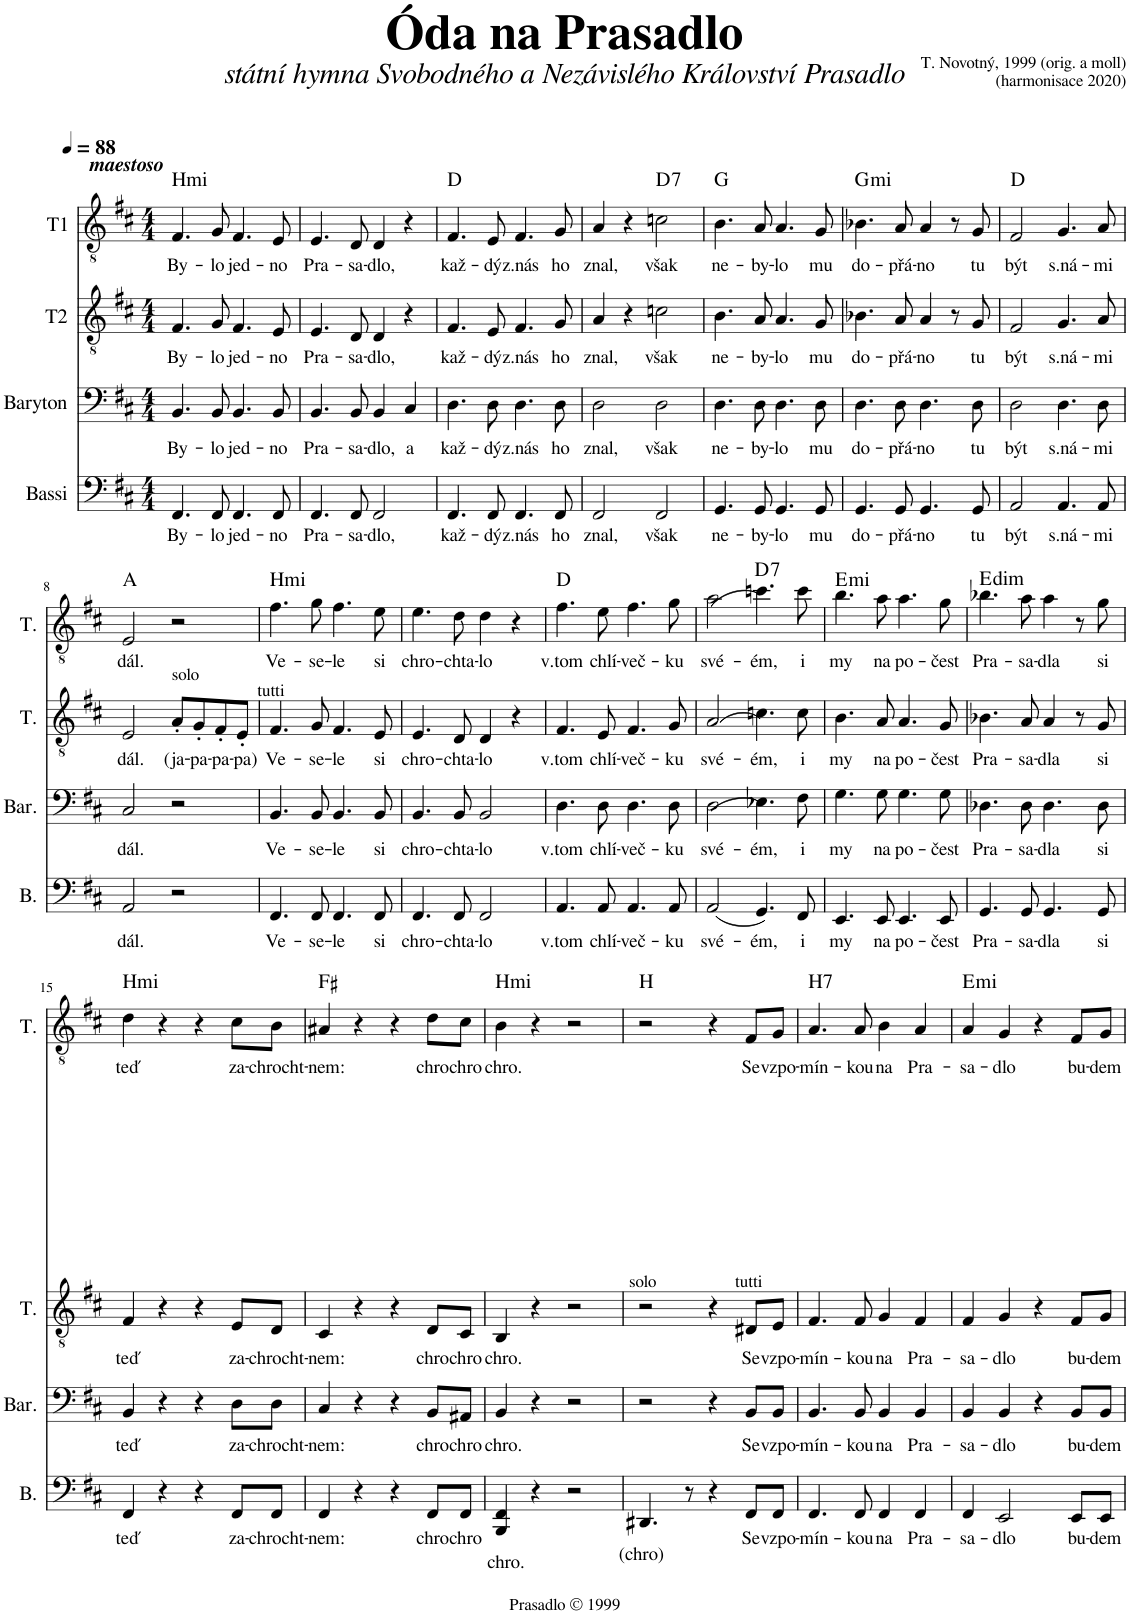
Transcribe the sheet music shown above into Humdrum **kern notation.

**kern	**text	**kern	**text	**kern	**text	**kern	**text	**harte
*part4	*part4	*part3	*part3	*part2	*part2	*part1	*part1	*part1
*staff4	*staff4	*staff3	*staff3	*staff2	*staff2	*staff1	*staff1	*
*I"Bassi	*	*I"Baryton	*	*I"T2	*	*I"T1	*	*
*I'B.	*	*I'Bar.	*	*I'T.	*	*I'T.	*	*
*clefF4	*	*clefF4	*	*clefGv2	*	*clefGv2	*	*
*k[f#c#]	*	*k[f#c#]	*	*k[f#c#]	*	*k[f#c#]	*	*
*M4/4	*	*M4/4	*	*M4/4	*	*M4/4	*	*
*MM88	*	*MM88	*	*MM88	*	*MM88	*	*
=1	=1	=1	=1	=1	=1	=1	=1	=1
!	!	!	!	!	!	!LO:TX:a:Bi:t=maestoso	!	!
!	!LO:LY:b	!	!LO:LY:b	!	!LO:LY:b	!	!LO:LY:b	!LO:H:kt=Hmi
4.FF#/	By-	4.BB/	By-	4.F#/	By-	4.F#/	By-	N
!	!LO:LY:b	!	!LO:LY:b	!	!LO:LY:b	!	!LO:LY:b	!
8FF#/	-lo	8BB/	-lo	8G/	-lo	8G/	-lo	.
!	!LO:LY:b	!	!LO:LY:b	!	!LO:LY:b	!	!LO:LY:b	!
4.FF#/	jed-	4.BB/	jed-	4.F#/	jed-	4.F#/	jed-	.
!	!LO:LY:b	!	!LO:LY:b	!	!LO:LY:b	!	!LO:LY:b	!
8FF#/	-no	8BB/	-no	8E/	-no	8E/	-no	.
=2	=2	=2	=2	=2	=2	=2	=2	=2
!	!LO:LY:b	!	!LO:LY:b	!	!LO:LY:b	!	!LO:LY:b	!
4.FF#/	Pra-	4.BB/	Pra-	4.E/	Pra-	4.E/	Pra-	.
!	!LO:LY:b	!	!LO:LY:b	!	!LO:LY:b	!	!LO:LY:b	!
8FF#/	-sa-	8BB/	-sa-	8D/	-sa-	8D/	-sa-	.
!	!LO:LY:b	!	!LO:LY:b	!	!LO:LY:b	!	!LO:LY:b	!
2FF#/	-dlo,	4BB/	-dlo,	4D/	-dlo,	4D/	-dlo,	.
!	!	!	!LO:LY:b	!	!	!	!	!
.	.	4C#/	a	4r	.	4r	.	.
=3	=3	=3	=3	=3	=3	=3	=3	=3
!	!LO:LY:b	!	!LO:LY:b	!	!LO:LY:b	!	!LO:LY:b	!
4.FF#/	kaž-	4.D\	kaž-	4.F#/	kaž-	4.F#/	kaž-	D:maj
!	!LO:LY:b	!	!LO:LY:b	!	!LO:LY:b	!	!LO:LY:b	!
8FF#/	-dý	8D\	-dý	8E/	-dý	8E/	-dý	.
!	!LO:LY:b	!	!LO:LY:b	!	!LO:LY:b	!	!LO:LY:b	!
4.FF#/	z.nás	4.D\	z.nás	4.F#/	z.nás	4.F#/	z.nás	.
!	!LO:LY:b	!	!LO:LY:b	!	!LO:LY:b	!	!LO:LY:b	!
8FF#/	ho	8D\	ho	8G/	ho	8G/	ho	.
=4	=4	=4	=4	=4	=4	=4	=4	=4
!	!LO:LY:b	!	!LO:LY:b	!	!LO:LY:b	!	!LO:LY:b	!
2FF#/	znal,	2D\	znal,	4A/	znal,	4A/	znal,	.
.	.	.	.	4r	.	4r	.	.
!	!LO:LY:b	!	!LO:LY:b	!	!LO:LY:b	!	!LO:LY:b	!LO:H:kt=7
2FF#/	však	2D\	však	2cn\	však	2cn\	však	D:7
=5	=5	=5	=5	=5	=5	=5	=5	=5
!	!LO:LY:b	!	!LO:LY:b	!	!LO:LY:b	!	!LO:LY:b	!
4.GG/	ne-	4.D\	ne-	4.B\	ne-	4.B\	ne-	G:maj
!	!LO:LY:b	!	!LO:LY:b	!	!LO:LY:b	!	!LO:LY:b	!
8GG/	-by-	8D\	-by-	8A/	-by-	8A/	-by-	.
!	!LO:LY:b	!	!LO:LY:b	!	!LO:LY:b	!	!LO:LY:b	!
4.GG/	-lo	4.D\	-lo	4.A/	-lo	4.A/	-lo	.
!	!LO:LY:b	!	!LO:LY:b	!	!LO:LY:b	!	!LO:LY:b	!
8GG/	mu	8D\	mu	8G/	mu	8G/	mu	.
=6	=6	=6	=6	=6	=6	=6	=6	=6
!	!LO:LY:b	!	!LO:LY:b	!	!LO:LY:b	!	!LO:LY:b	!LO:H:kt=mi
4.GG/	do-	4.D\	do-	4.B-X\	do-	4.B-X\	do-	G:min
!	!LO:LY:b	!	!LO:LY:b	!	!LO:LY:b	!	!LO:LY:b	!
8GG/	-přá-	8D\	-přá-	8A/	-přá-	8A/	-přá-	.
!	!LO:LY:b	!	!LO:LY:b	!	!LO:LY:b	!	!LO:LY:b	!
4.GG/	-no	4.D\	-no	4A/	-no	4A/	-no	.
.	.	.	.	8r	.	8r	.	.
!	!LO:LY:b	!	!LO:LY:b	!	!LO:LY:b	!	!LO:LY:b	!
8GG/	tu	8D\	tu	8G/	tu	8G/	tu	.
=7	=7	=7	=7	=7	=7	=7	=7	=7
!	!LO:LY:b	!	!LO:LY:b	!	!LO:LY:b	!	!LO:LY:b	!
2AA/	být	2D\	být	2F#/	být	2F#/	být	D:maj
!	!LO:LY:b	!	!LO:LY:b	!	!LO:LY:b	!	!LO:LY:b	!
4.AA/	s.ná-	4.D\	s.ná-	4.G/	s.ná-	4.G/	s.ná-	.
!	!LO:LY:b	!	!LO:LY:b	!	!LO:LY:b	!	!LO:LY:b	!
8AA/	-mi	8D\	-mi	8A/	-mi	8A/	-mi	.
!!LO:LB:g=z
=8	=8	=8	=8	=8	=8	=8	=8	=8
!	!LO:LY:b	!	!LO:LY:b	!	!LO:LY:b	!	!LO:LY:b	!
2AA/	dál.	2C#/	dál.	2E/	dál.	2E/	dál.	A:maj
!	!	!	!	!	!	!LO:TX:b:t=solo	!	!
!	!	!	!	!	!LO:LY:b	!	!	!
2r	.	2r	.	8A'/L	(ja-	2r	.	.
!	!	!	!	!	!LO:LY:b	!	!	!
.	.	.	.	8G'/	-pa-	.	.	.
!	!	!	!	!	!LO:LY:b	!	!	!
.	.	.	.	8F#'/	-pa-	.	.	.
!	!	!	!	!	!LO:LY:b	!	!	!
.	.	.	.	8E'/J	-pa)	.	.	.
=9	=9	=9	=9	=9	=9	=9	=9	=9
!	!	!	!	!	!	!LO:TX:b:t=tutti	!	!
!	!LO:LY:b	!	!LO:LY:b	!	!LO:LY:b	!	!LO:LY:b	!LO:H:kt=Hmi
4.FF#/	Ve-	4.BB/	Ve-	4.F#/	Ve-	4.f#\	Ve-	N
!	!LO:LY:b	!	!LO:LY:b	!	!LO:LY:b	!	!LO:LY:b	!
8FF#/	-se-	8BB/	-se-	8G/	-se-	8g\	-se-	.
!	!LO:LY:b	!	!LO:LY:b	!	!LO:LY:b	!	!LO:LY:b	!
4.FF#/	-le	4.BB/	-le	4.F#/	-le	4.f#\	-le	.
!	!LO:LY:b	!	!LO:LY:b	!	!LO:LY:b	!	!LO:LY:b	!
8FF#/	si	8BB/	si	8E/	si	8e\	si	.
=10	=10	=10	=10	=10	=10	=10	=10	=10
!	!LO:LY:b	!	!LO:LY:b	!	!LO:LY:b	!	!LO:LY:b	!
4.FF#/	chro-	4.BB/	chro-	4.E/	chro-	4.e\	chro-	.
!	!LO:LY:b	!	!LO:LY:b	!	!LO:LY:b	!	!LO:LY:b	!
8FF#/	-chta-	8BB/	-chta-	8D/	-chta-	8d\	-chta-	.
!	!LO:LY:b	!	!LO:LY:b	!	!LO:LY:b	!	!LO:LY:b	!
2FF#/	-lo	2BB/	-lo	4D/	-lo	4d\	-lo	.
.	.	.	.	4r	.	4r	.	.
=11	=11	=11	=11	=11	=11	=11	=11	=11
!	!LO:LY:b	!	!LO:LY:b	!	!LO:LY:b	!	!LO:LY:b	!
4.AA/	v.tom	4.D\	v.tom	4.F#/	v.tom	4.f#\	v.tom	D:maj
!	!LO:LY:b	!	!LO:LY:b	!	!LO:LY:b	!	!LO:LY:b	!
8AA/	chlí-	8D\	chlí-	8E/	chlí-	8e\	chlí-	.
!	!LO:LY:b	!	!LO:LY:b	!	!LO:LY:b	!	!LO:LY:b	!
4.AA/	-več-	4.D\	-več-	4.F#/	-več-	4.f#\	-več-	.
!	!LO:LY:b	!	!LO:LY:b	!	!LO:LY:b	!	!LO:LY:b	!
8AA/	-ku	8D\	-ku	8G/	-ku	8g\	-ku	.
=12	=12	=12	=12	=12	=12	=12	=12	=12
!	!LO:LY:b	!	!LO:LY:b	!	!LO:LY:b	!	!LO:LY:b	!
(2AA/	své-	(2D\	své-	(2A/	své-	(2a\	své-	.
!	!LO:LY:b	!	!LO:LY:b	!	!LO:LY:b	!	!LO:LY:b	!LO:H:kt=7
4.GG/)	-ém,	4.E-X\)	-ém,	4.cn\)	-ém,	4.ccn\)	-ém,	D:7
!	!LO:LY:b	!	!LO:LY:b	!	!LO:LY:b	!	!LO:LY:b	!
8FF#/	i	8F#\	i	8c\	i	8cc\	i	.
=13	=13	=13	=13	=13	=13	=13	=13	=13
!	!LO:LY:b	!	!LO:LY:b	!	!LO:LY:b	!	!LO:LY:b	!LO:H:kt=mi
4.EE/	my	4.G\	my	4.B\	my	4.b\	my	E:min
!	!LO:LY:b	!	!LO:LY:b	!	!LO:LY:b	!	!LO:LY:b	!
8EE/	na	8G\	na	8A/	na	8a\	na	.
!	!LO:LY:b	!	!LO:LY:b	!	!LO:LY:b	!	!LO:LY:b	!
4.EE/	po-	4.G\	po-	4.A/	po-	4.a\	po-	.
!	!LO:LY:b	!	!LO:LY:b	!	!LO:LY:b	!	!LO:LY:b	!
8EE/	-čest	8G\	-čest	8G/	-čest	8g\	-čest	.
=14	=14	=14	=14	=14	=14	=14	=14	=14
!	!LO:LY:b	!	!LO:LY:b	!	!LO:LY:b	!	!LO:LY:b	!LO:H:kt=dim
4.GG/	Pra-	4.D-X\	Pra-	4.B-X\	Pra-	4.b-X\	Pra-	E:dim
!	!LO:LY:b	!	!LO:LY:b	!	!LO:LY:b	!	!LO:LY:b	!
8GG/	-sa-	8D-\	-sa-	8A/	-sa-	8a\	-sa-	.
!	!LO:LY:b	!	!LO:LY:b	!	!LO:LY:b	!	!LO:LY:b	!
4.GG/	-dla	4.D-\	-dla	4A/	-dla	4a\	-dla	.
.	.	.	.	8r	.	8r	.	.
!	!LO:LY:b	!	!LO:LY:b	!	!LO:LY:b	!	!LO:LY:b	!
8GG/	si	8D-\	si	8G/	si	8g\	si	.
!!LO:LB:g=z
=15	=15	=15	=15	=15	=15	=15	=15	=15
!	!LO:LY:b	!	!LO:LY:b	!	!LO:LY:b	!	!LO:LY:b	!LO:H:kt=Hmi
4FF#/	teď	4BB/	teď	4F#/	teď	4d\	teď	N
4r	.	4r	.	4r	.	4r	.	.
4r	.	4r	.	4r	.	4r	.	.
!	!LO:LY:b	!	!LO:LY:b	!	!LO:LY:b	!	!LO:LY:b	!
8FF#/L	za-	8D\L	za-	8E/L	za-	8c#\L	za-	.
!	!LO:LY:b	!	!LO:LY:b	!	!LO:LY:b	!	!LO:LY:b	!
8FF#/J	-chrocht-	8D\J	-chrocht-	8D/J	-chrocht-	8B\J	-chrocht-	.
=16	=16	=16	=16	=16	=16	=16	=16	=16
!	!LO:LY:b	!	!LO:LY:b	!	!LO:LY:b	!	!LO:LY:b	!
4FF#/	-nem:	4C#/	-nem:	4C#/	-nem:	4A#X/	-nem:	F#:maj
4r	.	4r	.	4r	.	4r	.	.
4r	.	4r	.	4r	.	4r	.	.
!	!LO:LY:b	!	!LO:LY:b	!	!LO:LY:b	!	!LO:LY:b	!
8FF#/L	chro	8BB/L	chro	8D/L	chro	8d\L	chro	.
!	!LO:LY:b	!	!LO:LY:b	!	!LO:LY:b	!	!LO:LY:b	!
8FF#/J	chro	8AA#X/J	chro	8C#/J	chro	8c#\J	chro	.
=17	=17	=17	=17	=17	=17	=17	=17	=17
!	!LO:LY:b	!	!LO:LY:b	!	!LO:LY:b	!	!LO:LY:b	!LO:H:kt=Hmi
4BBB/ 4FF#/	chro.	4BB/	chro.	4BB/	chro.	4B\	chro.	N
4r	.	4r	.	4r	.	4r	.	.
2r	.	2r	.	2r	.	2r	.	.
=18	=18	=18	=18	=18	=18	=18	=18	=18
!	!	!	!	!	!	!LO:TX:b:t=solo	!	!
!	!LO:LY:b	!	!	!	!	!	!	!LO:H:kt=H
4.DD#X/	(chro)	2r	.	2r	.	2r	.	N
8r	.	.	.	.	.	.	.	.
4r	.	4r	.	4r	.	4r	.	.
!	!	!	!	!	!	!LO:TX:b:t=tutti	!	!
!	!LO:LY:b	!	!LO:LY:b	!	!LO:LY:b	!	!LO:LY:b	!
8FF#/L	Se	8BB/L	Se	8D#X/L	Se	8F#/L	Se	.
!	!LO:LY:b	!	!LO:LY:b	!	!LO:LY:b	!	!LO:LY:b	!
8FF#/J	vzpo-	8BB/J	vzpo-	8E/J	vzpo-	8G/J	vzpo-	.
=19	=19	=19	=19	=19	=19	=19	=19	=19
!	!LO:LY:b	!	!LO:LY:b	!	!LO:LY:b	!	!LO:LY:b	!LO:H:kt=H7
4.FF#/	-mín-	4.BB/	-mín-	4.F#/	-mín-	4.A/	-mín-	N
!	!LO:LY:b	!	!LO:LY:b	!	!LO:LY:b	!	!LO:LY:b	!
8FF#/	-kou	8BB/	-kou	8F#/	-kou	8A/	-kou	.
!	!LO:LY:b	!	!LO:LY:b	!	!LO:LY:b	!	!LO:LY:b	!
4FF#/	na	4BB/	na	4G/	na	4B\	na	.
!	!LO:LY:b	!	!LO:LY:b	!	!LO:LY:b	!	!LO:LY:b	!
4FF#/	Pra-	4BB/	Pra-	4F#/	Pra-	4A/	Pra-	.
=20	=20	=20	=20	=20	=20	=20	=20	=20
!	!LO:LY:b	!	!LO:LY:b	!	!LO:LY:b	!	!LO:LY:b	!LO:H:kt=mi
4FF#/	-sa-	4BB/	-sa-	4F#/	-sa-	4A/	-sa-	E:min
!	!LO:LY:b	!	!LO:LY:b	!	!LO:LY:b	!	!LO:LY:b	!
2EE/	-dlo	4BB/	-dlo	4G/	-dlo	4G/	-dlo	.
.	.	4r	.	4r	.	4r	.	.
!	!LO:LY:b	!	!LO:LY:b	!	!LO:LY:b	!	!LO:LY:b	!
8EE/L	bu-	8BB/L	bu-	8F#/L	bu-	8F#/L	bu-	.
!	!LO:LY:b	!	!LO:LY:b	!	!LO:LY:b	!	!LO:LY:b	!
8EE/J	-dem	8BB/J	-dem	8G/J	-dem	8G/J	-dem	.
=	=	=	=	=	=	=	=	=
*-	*-	*-	*-	*-	*-	*-	*-	*-
